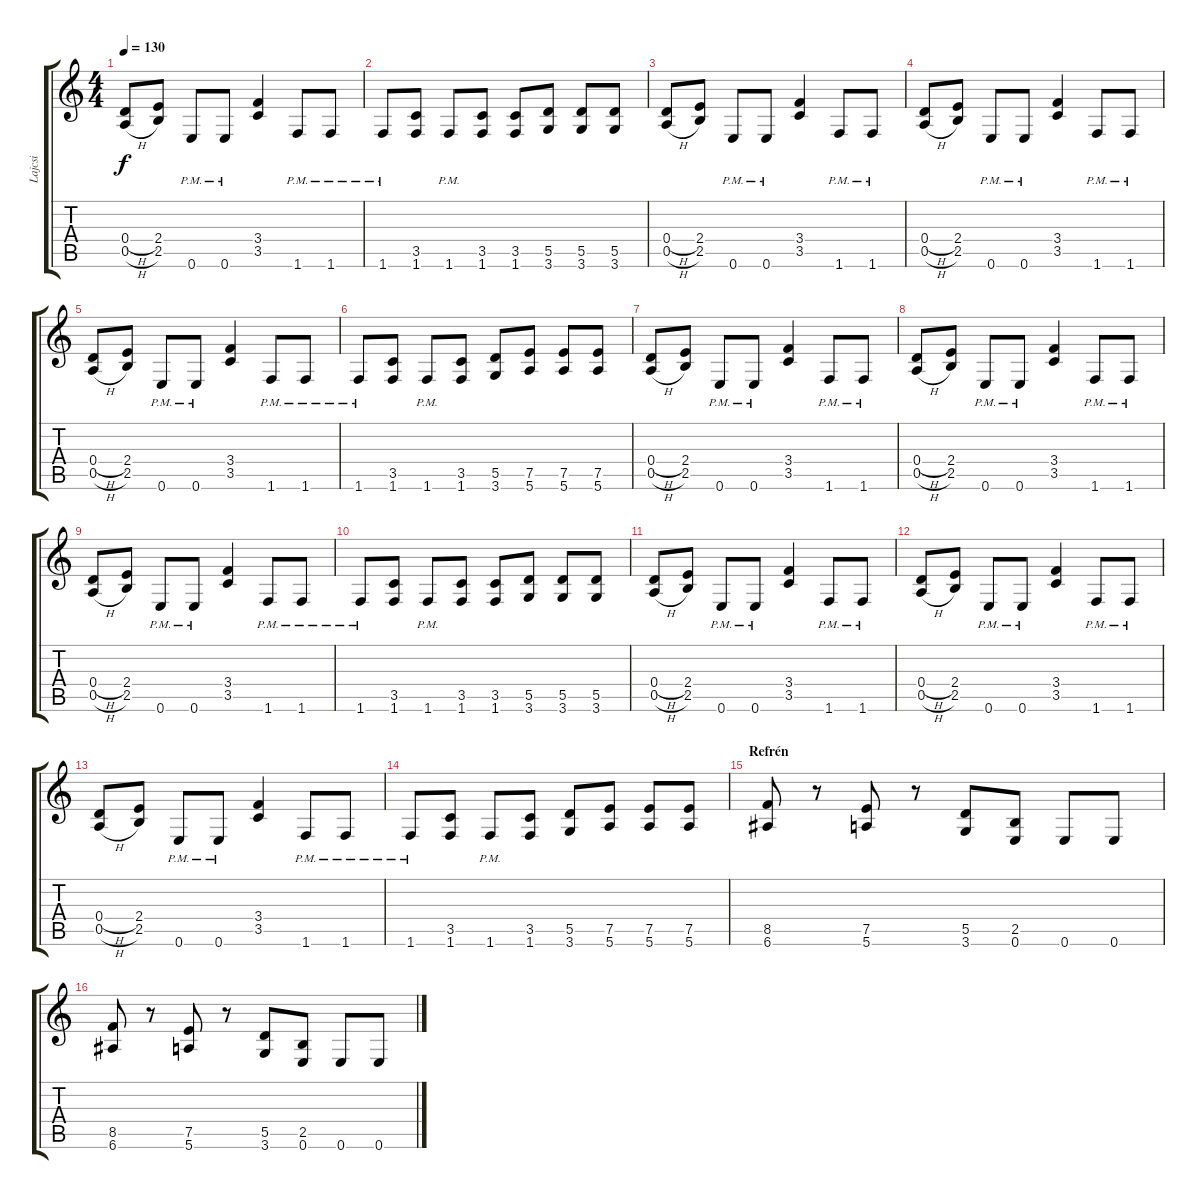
\track ("Lajcsi" "Lajcsi") {instrument distortionguitar}
\staff {score tabs}
\tuning (E4 B3 G3 D3 A2 E2) {hide}
\ts (4 4)
\tempo 130
\clef g2
\ks c
(0.4{h} 0.5{h}).8{dy f} (2.4 2.5).8 0.6{pm}.8 0.6{pm}.8 (3.4 3.5).4 1.6{pm}.8 1.6{pm}.8 |
1.6{pm}.8 (3.5 1.6).8 1.6{pm}.8 (3.5 1.6).8 (3.5 1.6).8 (5.5 3.6).8 (5.5 3.6).8 (5.5 3.6).8 |
(0.4{h} 0.5{h}).8 (2.4 2.5).8 0.6{pm}.8 0.6{pm}.8 (3.4 3.5).4 1.6{pm}.8 1.6{pm}.8 |
(0.4{h} 0.5{h}).8 (2.4 2.5).8 0.6{pm}.8 0.6{pm}.8 (3.4 3.5).4 1.6{pm}.8 1.6{pm}.8 |
(0.4{h} 0.5{h}).8 (2.4 2.5).8 0.6{pm}.8 0.6{pm}.8 (3.4 3.5).4 1.6{pm}.8 1.6{pm}.8 |
1.6{pm}.8 (3.5 1.6).8 1.6{pm}.8 (3.5 1.6).8 (5.5 3.6).8 (7.5 5.6).8 (7.5 5.6).8 (7.5 5.6).8 |
(0.4{h} 0.5{h}).8{volume 13} (2.4 2.5).8 0.6{pm}.8 0.6{pm}.8 (3.4 3.5).4 1.6{pm}.8 1.6{pm}.8 |
(0.4{h} 0.5{h}).8 (2.4 2.5).8 0.6{pm}.8 0.6{pm}.8 (3.4 3.5).4 1.6{pm}.8 1.6{pm}.8 |
(0.4{h} 0.5{h}).8 (2.4 2.5).8 0.6{pm}.8 0.6{pm}.8 (3.4 3.5).4 1.6{pm}.8 1.6{pm}.8 |
1.6{pm}.8 (3.5 1.6).8 1.6{pm}.8 (3.5 1.6).8 (3.5 1.6).8 (5.5 3.6).8 (5.5 3.6).8 (5.5 3.6).8 |
(0.4{h} 0.5{h}).8 (2.4 2.5).8 0.6{pm}.8 0.6{pm}.8 (3.4 3.5).4 1.6{pm}.8 1.6{pm}.8 |
(0.4{h} 0.5{h}).8 (2.4 2.5).8 0.6{pm}.8 0.6{pm}.8 (3.4 3.5).4 1.6{pm}.8 1.6{pm}.8 |
(0.4{h} 0.5{h}).8 (2.4 2.5).8 0.6{pm}.8 0.6{pm}.8 (3.4 3.5).4 1.6{pm}.8 1.6{pm}.8 |
1.6{pm}.8 (3.5 1.6).8 1.6{pm}.8 (3.5 1.6).8 (5.5 3.6).8 (7.5 5.6).8 (7.5 5.6).8 (7.5 5.6).8 |
\section ("" "Refrén")
(8.5 6.6).8 r.8 (7.5 5.6).8 r.8 (5.5 3.6).8 (2.5 0.6).8 0.6.8 0.6.8 |
(8.5 6.6).8 r.8 (7.5 5.6).8 r.8 (5.5 3.6).8 (2.5 0.6).8 0.6.8 0.6.8
